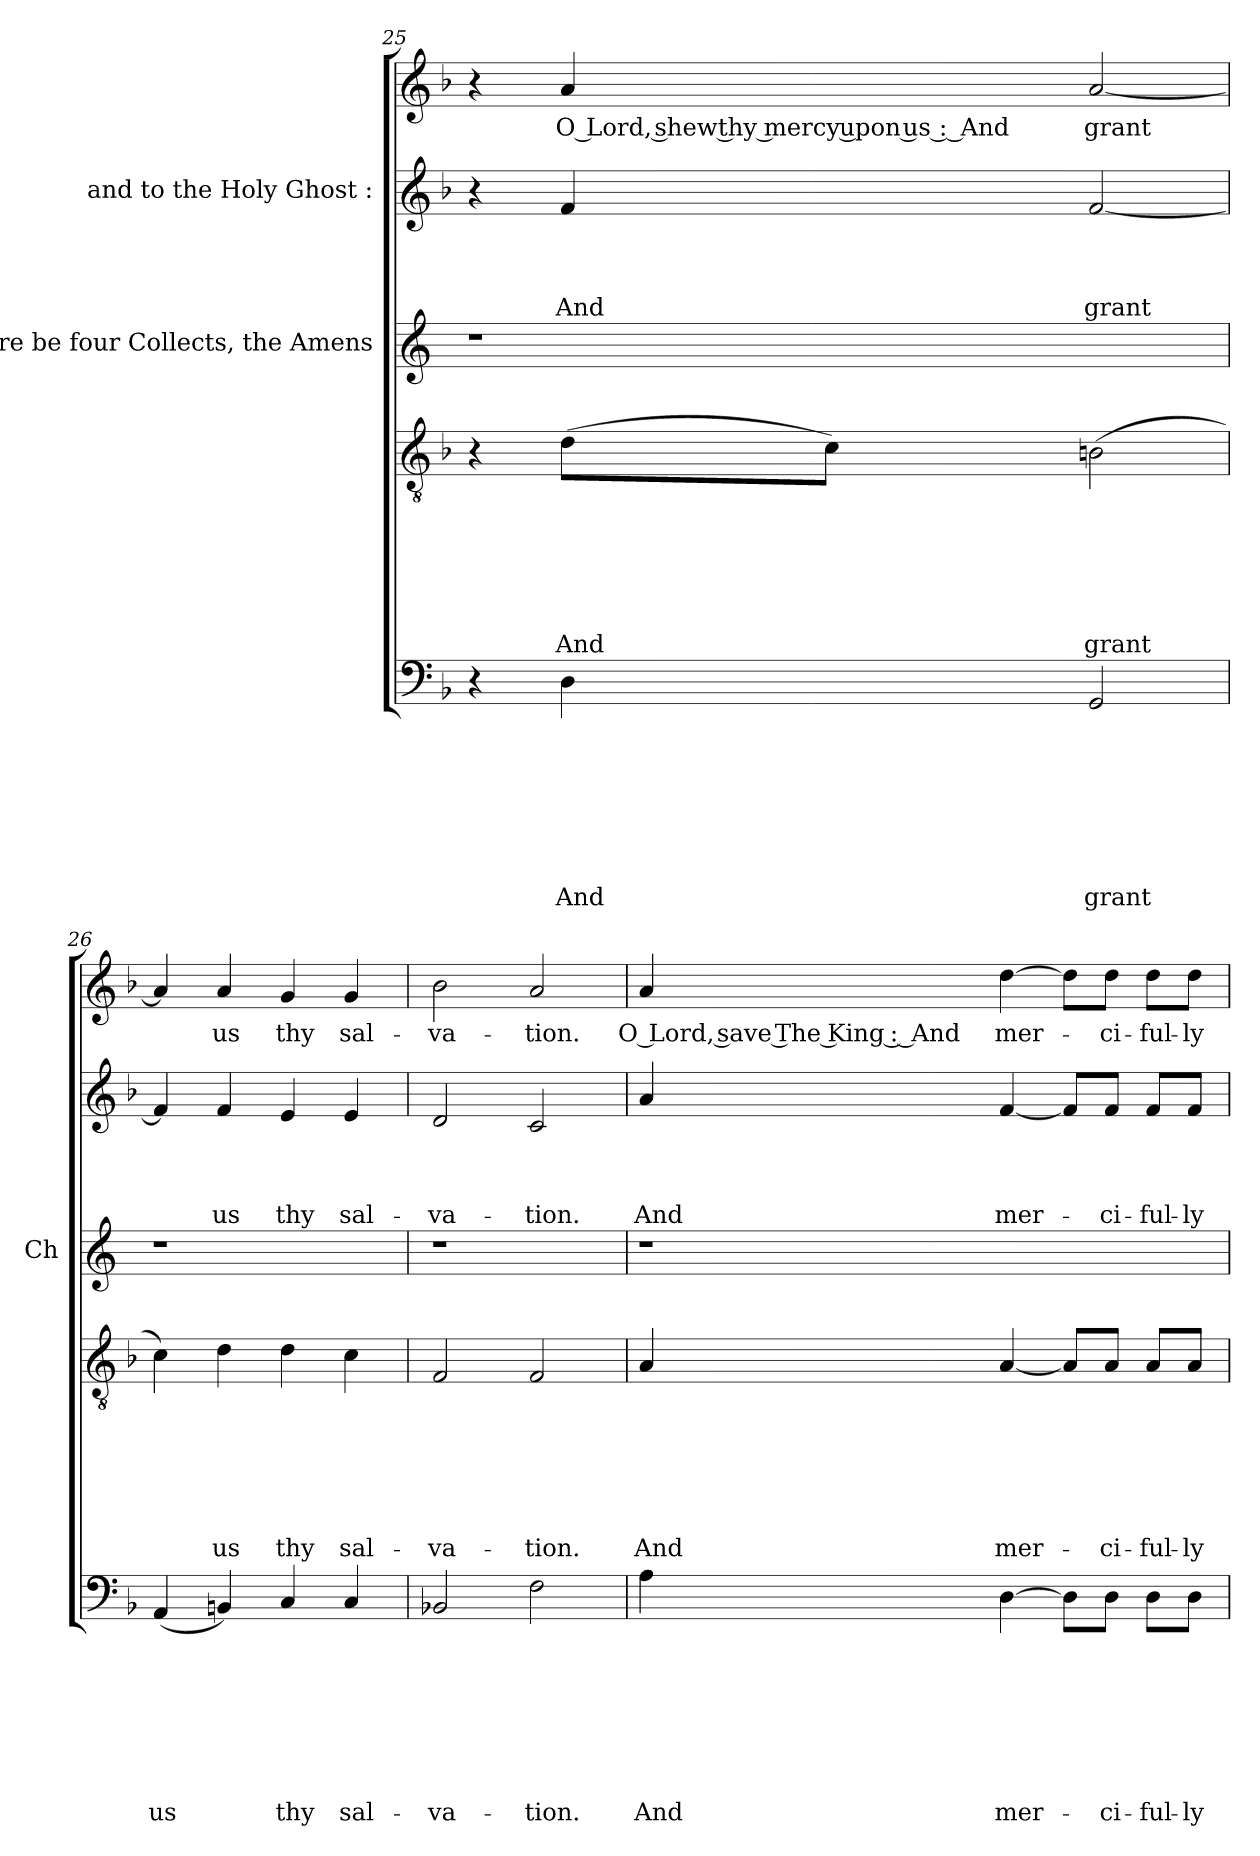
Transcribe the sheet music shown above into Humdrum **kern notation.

**kern	**text	**text	**text	**text	**text	**text	**text	**text	**kern	**text	**text	**text	**text	**text	**text	**text	**kern	**kern	**text	**text	**text	**text	**kern	**text
*part5	*part5	*part5	*part5	*part5	*part5	*part5	*part5	*part5	*part4	*part4	*part4	*part4	*part4	*part4	*part4	*part4	*part3	*part2	*part2	*part2	*part2	*part2	*part1	*part1
*staff5	*staff5	*staff5	*staff5	*staff5	*staff5	*staff5	*staff5	*staff5	*staff4	*staff4	*staff4	*staff4	*staff4	*staff4	*staff4	*staff4	*staff3	*staff2	*staff2	*staff2	*staff2	*staff2	*staff1	*staff1
*	*	*	*	*	*	*	*	*	*	*	*	*	*	*	*	*	*I"Ifthere be four Collects, the Amens	*I"and to the Holy Ghost :	*	*	*	*	*	*
*	*	*	*	*	*	*	*	*	*	*	*	*	*	*	*	*	*I'Ch	*	*	*	*	*	*	*
!!LO:PB:g=z
*clefF4	*	*	*	*	*	*	*	*	*clefGv2	*	*	*	*	*	*	*	*clefG2	*clefG2	*	*	*	*	*clefG2	*
*ITrd-3c-5	*	*	*	*	*	*	*	*	*ITrd-3c-5	*	*	*	*	*	*	*	*	*ITrd-3c-5	*	*	*	*	*ITrd-3c-5	*
*k[b-e-]	*	*	*	*	*	*	*	*	*k[b-e-]	*	*	*	*	*	*	*	*k[]	*k[b-e-]	*	*	*	*	*k[b-e-]	*
*B-:	*	*	*	*	*	*	*	*	*B-:	*	*	*	*	*	*	*	*C:	*B-:	*	*	*	*	*B-:	*
=25	=25	=25	=25	=25	=25	=25	=25	=25	=25	=25	=25	=25	=25	=25	=25	=25	=25	=25	=25	=25	=25	=25	=25	=25
4r	.	.	.	.	.	.	.	.	4r	.	.	.	.	.	.	.	1r	4r	.	.	.	.	4r	.
!	!	!	!	!	!	!	!	!LO:LY:b	!	!	!	!	!	!	!	!LO:LY:b	!	!	!	!	!	!LO:LY:b	!	!LO:LY:b:rj
4G\	.	.	.	.	.	.	.	And	(>8g\L	.	.	.	.	.	.	And	.	4b-/	.	.	.	And	4dd/	O Lord, shew thy mercy upon us : And
.	.	.	.	.	.	.	.	.	8f\J)	.	.	.	.	.	.	.	.	.	.	.	.	.	.	.
!	!	!	!	!	!	!	!	!LO:LY:b	!	!	!	!	!	!	!	!LO:LY:b	!	!	!	!	!	!LO:LY:b	!	!LO:LY:b
2C/	.	.	.	.	.	.	.	grant	(>2en\	.	.	.	.	.	.	grant	.	[<2b-/	.	.	.	grant	[<2dd/	grant
=26	=26	=26	=26	=26	=26	=26	=26	=26	=26	=26	=26	=26	=26	=26	=26	=26	=26	=26	=26	=26	=26	=26	=26	=26
!	!	!	!	!	!	!	!	!LO:LY:b	!	!	!	!	!	!	!	!	!	!	!	!	!	!	!	!
(<4D/	.	.	.	.	.	.	.	us	4f\)	.	.	.	.	.	.	.	1r	4b-/]	.	.	.	.	4dd/]	.
!	!	!	!	!	!	!	!	!	!	!	!	!	!	!	!	!LO:LY:b	!	!	!	!	!	!LO:LY:b	!	!LO:LY:b
4En/)	.	.	.	.	.	.	.	.	4g\	.	.	.	.	.	.	us	.	4b-/	.	.	.	us	4dd/	us
!	!	!	!	!	!	!	!	!LO:LY:b	!	!	!	!	!	!	!	!LO:LY:b	!	!	!	!	!	!LO:LY:b	!	!LO:LY:b
4F/	.	.	.	.	.	.	.	thy	4g\	.	.	.	.	.	.	thy	.	4a/	.	.	.	thy	4cc/	thy
!	!	!	!	!	!	!	!	!LO:LY:b	!	!	!	!	!	!	!	!LO:LY:b	!	!	!	!	!	!LO:LY:b	!	!LO:LY:b
4F/	.	.	.	.	.	.	.	sal-	4f\	.	.	.	.	.	.	sal-	.	4a/	.	.	.	sal-	4cc/	sal-
=27	=27	=27	=27	=27	=27	=27	=27	=27	=27	=27	=27	=27	=27	=27	=27	=27	=27	=27	=27	=27	=27	=27	=27	=27
!	!	!	!	!	!	!	!	!LO:LY:b	!	!	!	!	!	!	!	!LO:LY:b	!	!	!	!	!	!LO:LY:b	!	!LO:LY:b
2E-X/	.	.	.	.	.	.	.	-va-	2B-/	.	.	.	.	.	.	-va-	1r	2g/	.	.	.	-va-	2ee-\	-va-
!	!	!	!	!	!	!	!	!LO:LY:b	!	!	!	!	!	!	!	!LO:LY:b	!	!	!	!	!	!LO:LY:b	!	!LO:LY:b
2B-\	.	.	.	.	.	.	.	-tion.	2B-/	.	.	.	.	.	.	-tion.	.	2f/	.	.	.	-tion.	2dd/	-tion.
!!LO:LB:g=z
=28	=28	=28	=28	=28	=28	=28	=28	=28	=28	=28	=28	=28	=28	=28	=28	=28	=28	=28	=28	=28	=28	=28	=28	=28
!	!	!	!	!	!	!	!	!LO:LY:b	!	!	!	!	!	!	!	!LO:LY:b	!	!	!	!	!	!LO:LY:b	!	!LO:LY:b:rj
4d\	.	.	.	.	.	.	.	And	4d/	.	.	.	.	.	.	And	1r	4dd/	.	.	.	And	4dd/	O Lord, save The King : And
!	!	!	!	!	!	!	!	!LO:LY:b	!	!	!	!	!	!	!	!LO:LY:b	!	!	!	!	!	!LO:LY:b	!	!LO:LY:b
[>4G\	.	.	.	.	.	.	.	mer-	[<4d/	.	.	.	.	.	.	mer-	.	[<4b-/	.	.	.	mer-	[>4gg\	mer-
8G\L]	.	.	.	.	.	.	.	.	8d/L]	.	.	.	.	.	.	.	.	8b-/L]	.	.	.	.	8gg\L]	.
!	!	!	!	!	!	!	!	!LO:LY:b	!	!	!	!	!	!	!	!LO:LY:b	!	!	!	!	!	!LO:LY:b	!	!LO:LY:b
8G\J	.	.	.	.	.	.	.	-ci-	8d/J	.	.	.	.	.	.	-ci-	.	8b-/J	.	.	.	-ci-	8gg\J	-ci-
!	!	!	!	!	!	!	!	!LO:LY:b	!	!	!	!	!	!	!	!LO:LY:b	!	!	!	!	!	!LO:LY:b	!	!LO:LY:b
8G\L	.	.	.	.	.	.	.	-ful-	8d/L	.	.	.	.	.	.	-ful-	.	8b-/L	.	.	.	-ful-	8gg\L	-ful-
!	!	!	!	!	!	!	!	!LO:LY:b	!	!	!	!	!	!	!	!LO:LY:b	!	!	!	!	!	!LO:LY:b	!	!LO:LY:b
8G\J	.	.	.	.	.	.	.	-ly	8d/J	.	.	.	.	.	.	-ly	.	8b-/J	.	.	.	-ly	8gg\J	-ly
=	=	=	=	=	=	=	=	=	=	=	=	=	=	=	=	=	=	=	=	=	=	=	=	=
*-	*-	*-	*-	*-	*-	*-	*-	*-	*-	*-	*-	*-	*-	*-	*-	*-	*-	*-	*-	*-	*-	*-	*-	*-
